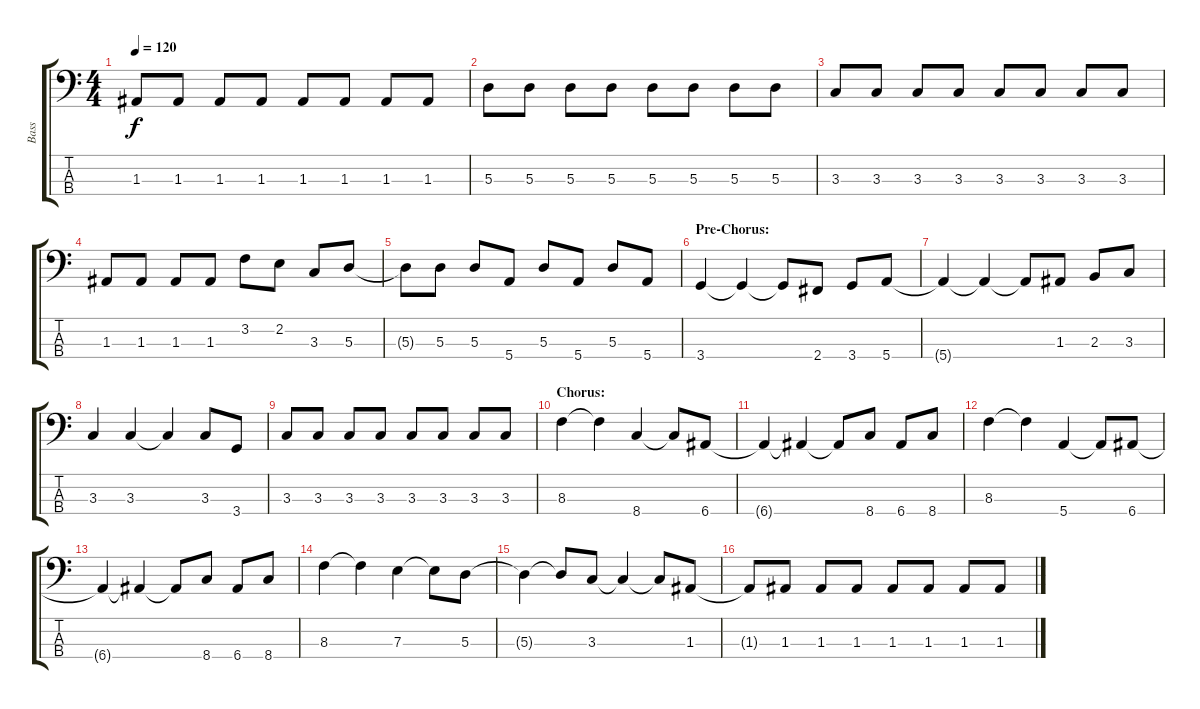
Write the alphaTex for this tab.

\track ("Bass" "Bass") {instrument electricbassfinger}
\staff {score tabs}
\tuning (G2 D2 A1 E1) {hide}
\ts (4 4)
\tempo 120
\clef f4
\ks c
1.3.8{dy f} 1.3.8 1.3.8 1.3.8 1.3.8 1.3.8 1.3.8 1.3.8 |
5.3.8 5.3.8 5.3.8 5.3.8 5.3.8 5.3.8 5.3.8 5.3.8 |
3.3.8 3.3.8 3.3.8 3.3.8 3.3.8 3.3.8 3.3.8 3.3.8 |
1.3.8 1.3.8 1.3.8 1.3.8 3.2.8 2.2.8 3.3.8 5.3.8 |
5.3{t}.8 5.3.8 5.3.8 5.4.8 5.3.8 5.4.8 5.3.8 5.4.8 |
\section ("" "Pre-Chorus:")
3.4.4 3.4{t}.4 3.4{t}.8 2.4.8 3.4.8 5.4.8 |
5.4{t}.4 5.4{t}.4 5.4{t}.8 1.3.8 2.3.8 3.3.8 |
3.3.4 3.3.4 3.3{t}.4 3.3.8 3.4.8 |
3.3.8 3.3.8 3.3.8 3.3.8 3.3.8 3.3.8 3.3.8 3.3.8 |
\section ("" "Chorus:")
8.3.4 8.3{t}.4 8.4.4 8.4{t}.8 6.4.8 |
6.4{t}.4 6.4{t}.4 6.4{t}.8 8.4.8 6.4.8 8.4.8 |
8.3.4 8.3{t}.4 5.4.4 5.4{t}.8 6.4.8 |
6.4{t}.4 6.4{t}.4 6.4{t}.8 8.4.8 6.4.8 8.4.8 |
8.3.4 8.3{t}.4 7.3.4 7.3{t}.8 5.3.8 |
5.3{t}.4 5.3{t}.8 3.3.8 3.3{t}.4 3.3{t}.8 1.3.8 |
1.3{t}.8 1.3.8 1.3.8 1.3.8 1.3.8 1.3.8 1.3.8 1.3.8
